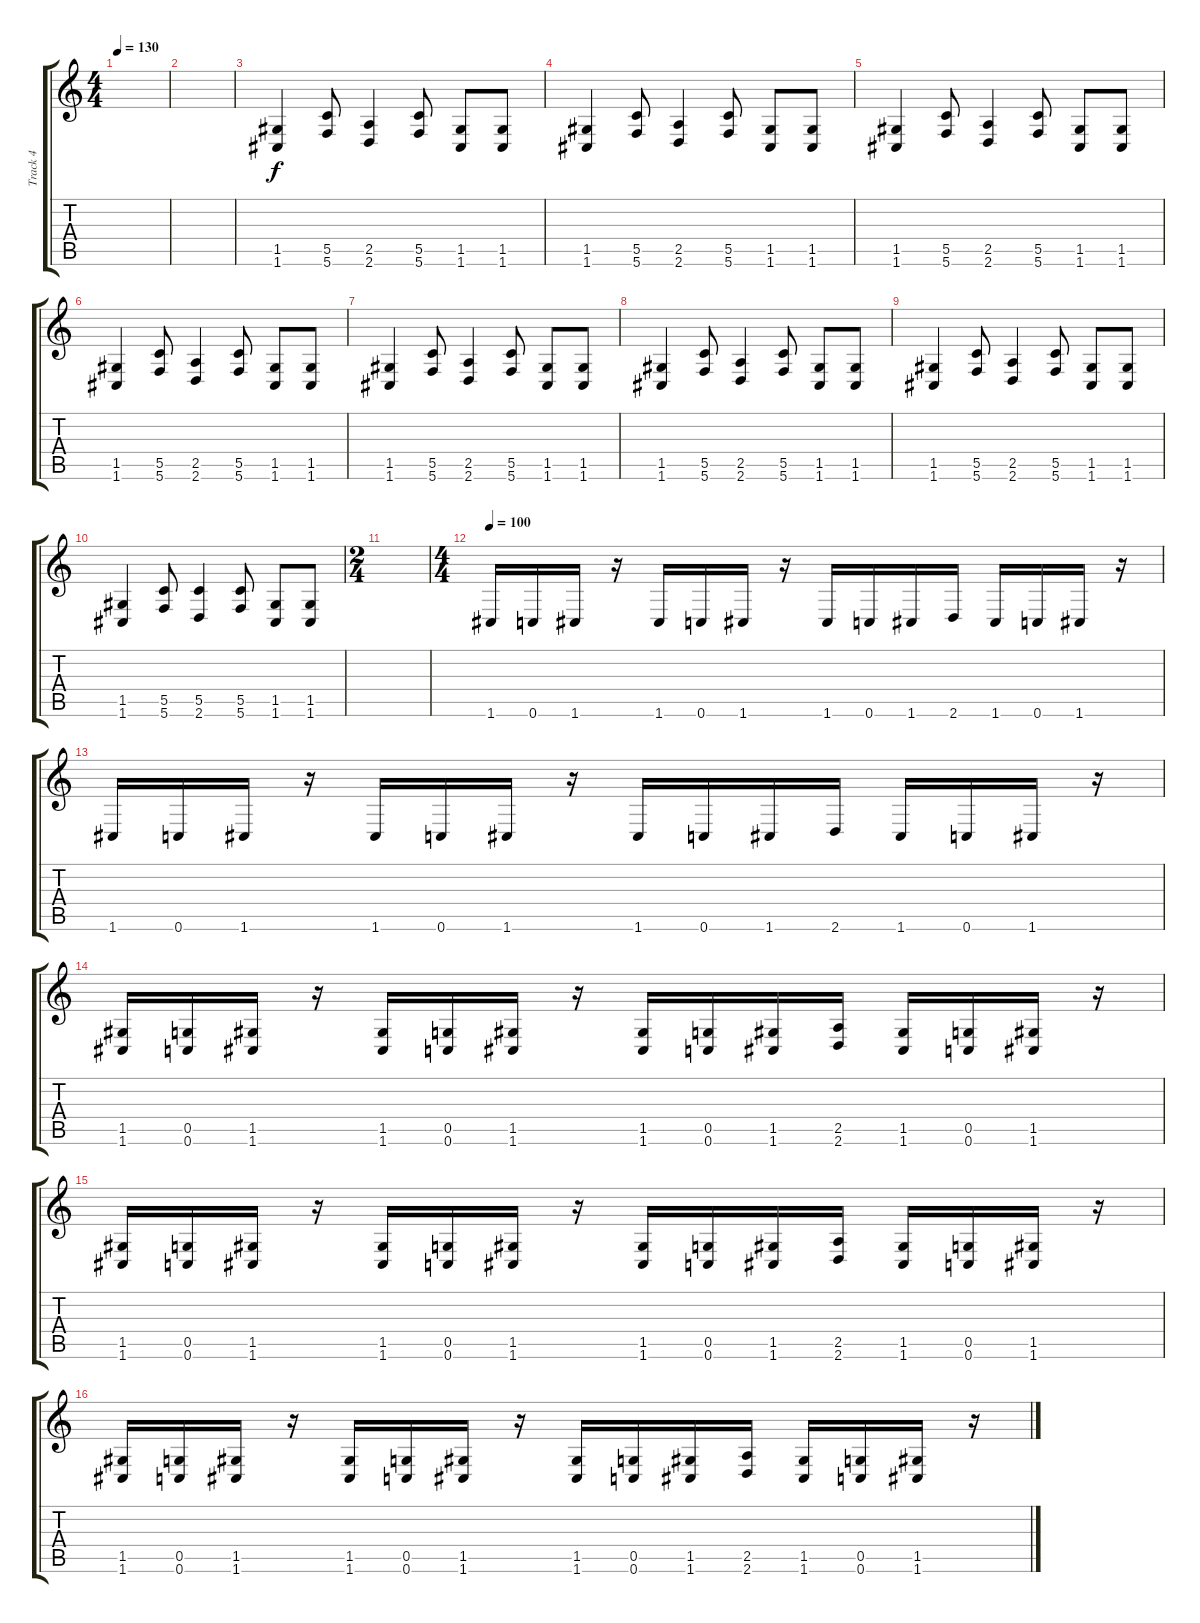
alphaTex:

\track ("Track 4" "Track 4") {instrument overdrivenguitar}
\staff {score tabs}
\tuning (D4 A3 F3 C3 G2 C2) {hide}
\ts (4 4)
\tempo 130
\clef g2
\ks c
|
|
(1.5 1.6).4 (5.5 5.6).8 (2.5 2.6).4 (5.5 5.6).8 (1.5 1.6).8 (1.5 1.6).8 |
(1.5 1.6).4 (5.5 5.6).8 (2.5 2.6).4 (5.5 5.6).8 (1.5 1.6).8 (1.5 1.6).8 |
(1.5 1.6).4 (5.5 5.6).8 (2.5 2.6).4 (5.5 5.6).8 (1.5 1.6).8 (1.5 1.6).8 |
(1.5 1.6).4 (5.5 5.6).8 (2.5 2.6).4 (5.5 5.6).8 (1.5 1.6).8 (1.5 1.6).8 |
(1.5 1.6).4 (5.5 5.6).8 (2.5 2.6).4 (5.5 5.6).8 (1.5 1.6).8 (1.5 1.6).8 |
(1.5 1.6).4 (5.5 5.6).8 (2.5 2.6).4 (5.5 5.6).8 (1.5 1.6).8 (1.5 1.6).8 |
(1.5 1.6).4 (5.5 5.6).8 (2.5 2.6).4 (5.5 5.6).8 (1.5 1.6).8 (1.5 1.6).8 |
(1.5 1.6).4 (5.5 5.6).8 (5.5 2.6).4 (5.5 5.6).8 (1.5 1.6).8 (1.5 1.6).8 |
\ts (2 4)
|
\ts (4 4)
\tempo 100
1.6.16 0.6.16 1.6.16 r.16 1.6.16 0.6.16 1.6.16 r.16 1.6.16 0.6.16 1.6.16 2.6.16 1.6.16 0.6.16 1.6.16 r.16 |
1.6.16 0.6.16 1.6.16 r.16 1.6.16 0.6.16 1.6.16 r.16 1.6.16 0.6.16 1.6.16 2.6.16 1.6.16 0.6.16 1.6.16 r.16 |
(1.5 1.6).16 (0.5 0.6).16 (1.5 1.6).16 r.16 (1.5 1.6).16 (0.5 0.6).16 (1.5 1.6).16 r.16 (1.5 1.6).16 (0.5 0.6).16 (1.5 1.6).16 (2.5 2.6).16 (1.5 1.6).16 (0.5 0.6).16 (1.5 1.6).16 r.16 |
(1.5 1.6).16 (0.5 0.6).16 (1.5 1.6).16 r.16 (1.5 1.6).16 (0.5 0.6).16 (1.5 1.6).16 r.16 (1.5 1.6).16 (0.5 0.6).16 (1.5 1.6).16 (2.5 2.6).16 (1.5 1.6).16 (0.5 0.6).16 (1.5 1.6).16 r.16 |
(1.5 1.6).16 (0.5 0.6).16 (1.5 1.6).16 r.16 (1.5 1.6).16 (0.5 0.6).16 (1.5 1.6).16 r.16 (1.5 1.6).16 (0.5 0.6).16 (1.5 1.6).16 (2.5 2.6).16 (1.5 1.6).16 (0.5 0.6).16 (1.5 1.6).16 r.16
